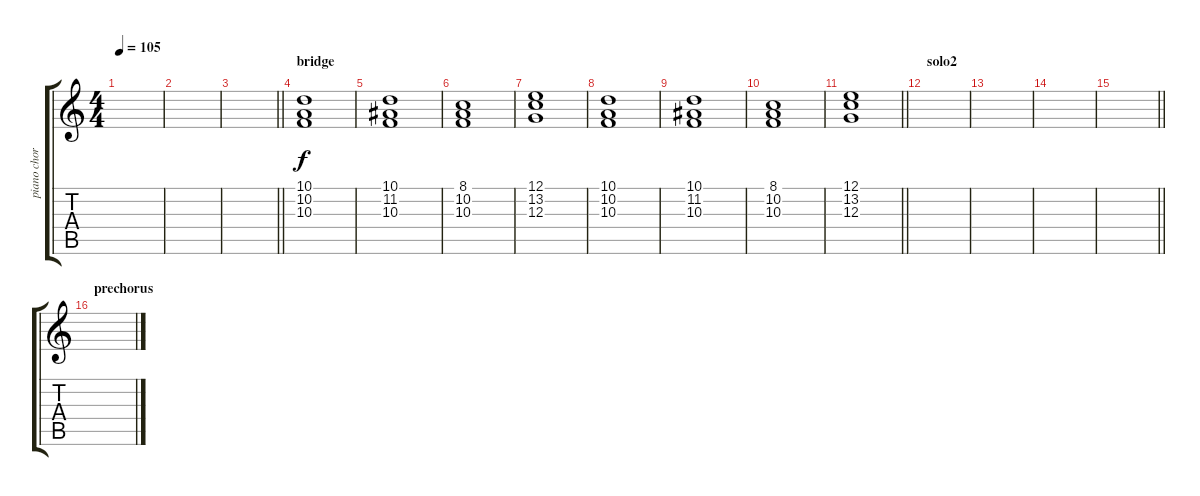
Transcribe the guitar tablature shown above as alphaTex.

\track ("piano chords" "piano chor") {instrument pad2warm bank 255}
\staff {score tabs}
\tuning (E4 B3 G3 D3 A2 E2) {hide}
\ts (4 4)
\tempo 105
\clef g2
\ks c
|
|
\barLineRight lightlight
|
\section ("" "bridge")
(10.1 10.2 10.3).1 |
(10.1 11.2 10.3).1 |
(8.1 10.2 10.3).1 |
(12.1 13.2 12.3).1 |
(10.1 10.2 10.3).1 |
(10.1 11.2 10.3).1 |
(8.1 10.2 10.3).1 |
\barLineRight lightlight
(12.1 13.2 12.3).1 |
\section ("" "solo2")
|
|
|
\barLineRight lightlight
|
\section ("" "prechorus")
